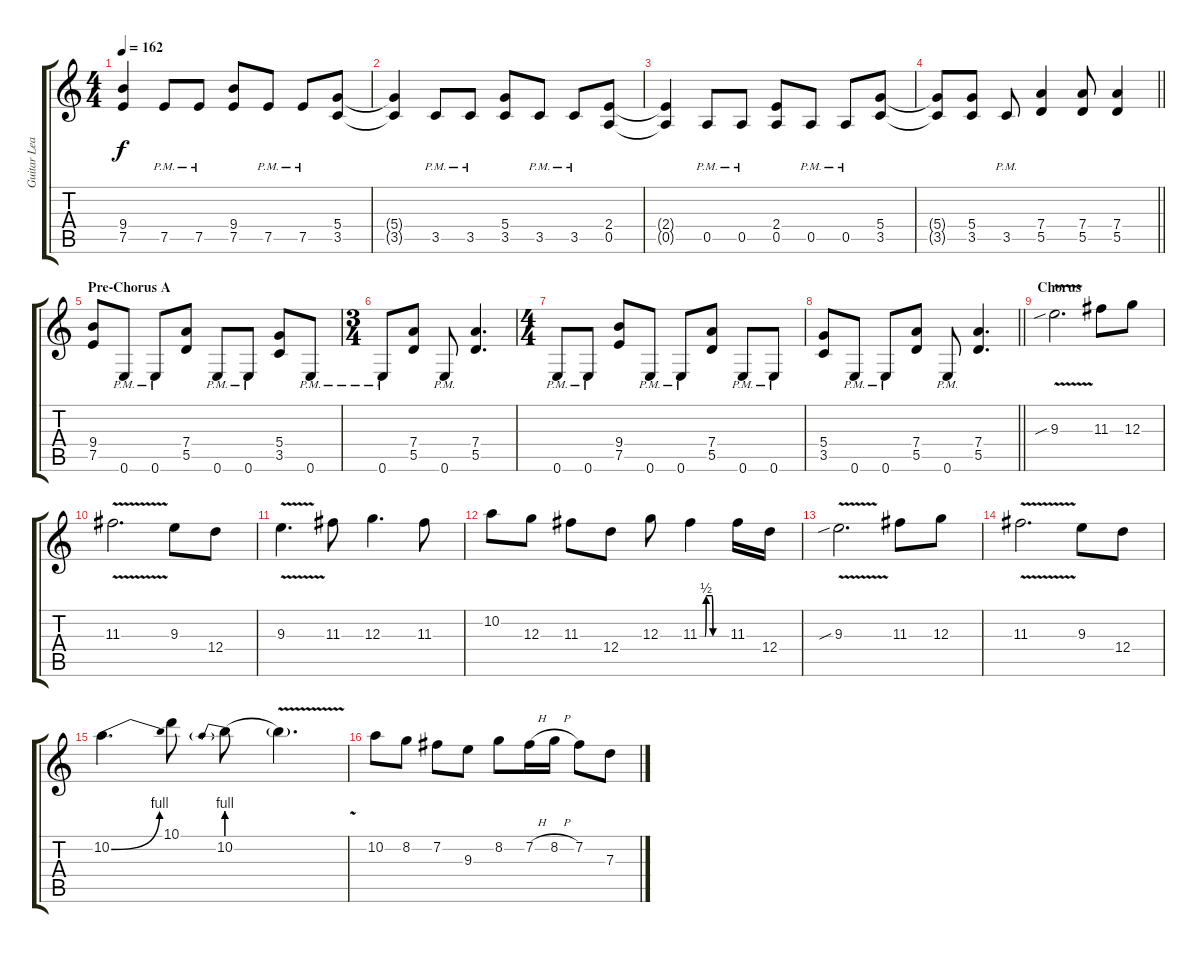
\track ("Guitar Lead" "Guitar Lea") {instrument distortionguitar}
\staff {score tabs}
\tuning (E4 B3 G3 D3 A2 E2) {hide}
\ts (4 4)
\tempo 162
\clef g2
\ks c
(9.4{t} 7.5{t}).4{dy f} 7.5{pm}.8 7.5{pm}.8 (9.4 7.5).8 7.5{pm}.8 7.5{pm}.8 (5.4 3.5).8 |
(5.4{t} 3.5{t}).4 3.5{pm}.8 3.5{pm}.8 (5.4 3.5).8 3.5{pm}.8 3.5{pm}.8 (2.4 0.5).8 |
(2.4{t} 0.5{t}).4 0.5{pm}.8 0.5{pm}.8 (2.4 0.5).8 0.5{pm}.8 0.5{pm}.8 (5.4 3.5).8 |
\barLineRight lightlight
(5.4{t} 3.5{t}).8 (5.4 3.5).8 3.5{pm}.8 (7.4 5.5).4 (7.4 5.5).8 (7.4 5.5).4 |
\section ("" "Pre-Chorus A")
(9.4 7.5).8 0.6{pm}.8 0.6{pm}.8 (7.4 5.5).8 0.6{pm}.8 0.6{pm}.8 (5.4 3.5).8 0.6{pm}.8 |
\ts (3 4)
0.6{pm}.8 (7.4 5.5).8 0.6{pm}.8 (7.4 5.5).4{d} |
\ts (4 4)
0.6{pm}.8 0.6{pm}.8 (9.4 7.5).8 0.6{pm}.8 0.6{pm}.8 (7.4 5.5).8 0.6{pm}.8 0.6{pm}.8 |
\barLineRight lightlight
(5.4 3.5).8 0.6{pm}.8 0.6{pm}.8 (7.4 5.5).8 0.6{pm}.8 (7.4 5.5).4{d} |
\section ("" "Chorus")
9.3{v sib}.2{d} 11.3.8 12.3.8 |
11.3{v}.2{d} 9.3.8 12.4.8 |
9.3{v}.4{d} 11.3.8 12.3.4{d} 11.3.8 |
10.2.8 12.3.8 11.3.8 12.4.8 12.3.8 11.3{be (custom 0 0 12 0 15 2 28 2 30 0 60 0)}.4 11.3.16 12.4.16 |
9.3{v sib}.2{d} 11.3.8 12.3.8 |
11.3{v}.2{d} 9.3.8 12.4.8 |
10.2{be (bend 0 0 60 4)}.4{d} 10.1.8 10.2{be (prebend 0 4 60 4)}.8 10.2{v t}.4{d} |
10.2.8 8.2.8 7.2.8 9.3.8 8.2.8 7.2{h}.16 8.2{h}.16 7.2.8 7.3.8
